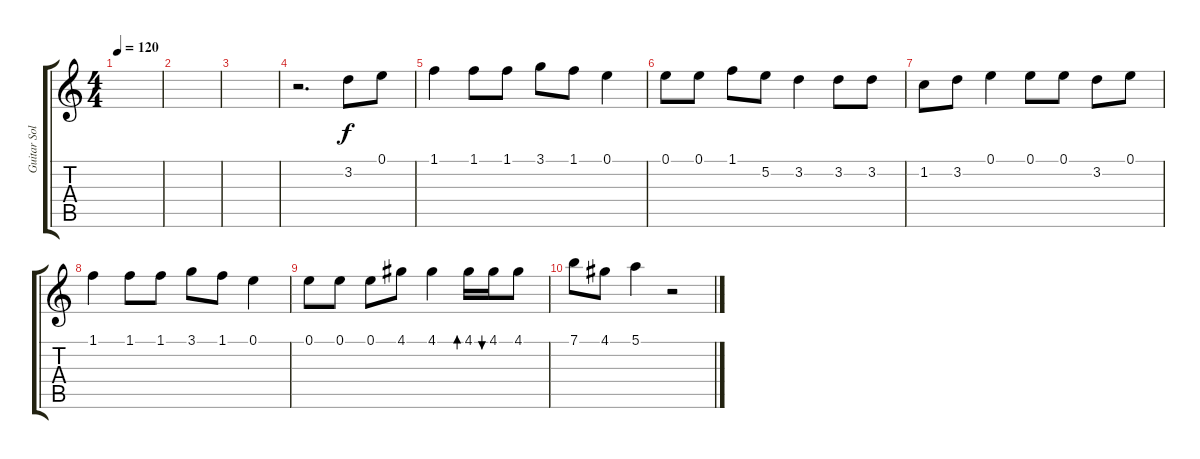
\track ("Guitar Solo (Kamal)" "Guitar Sol") {instrument acousticguitarsteel}
\staff {score tabs}
\tuning (E4 B3 G3 D3 A2 E2) {hide}
\ts (4 4)
\tempo 120
\clef g2
\ks c
|
|
|
r.2{d} 3.2.8 0.1.8 |
1.1.4 1.1.8 1.1.8 3.1.8 1.1.8 0.1.4 |
0.1.8 0.1.8 1.1.8 5.2.8 3.2.4 3.2.8 3.2.8 |
1.2.8 3.2.8 0.1.4 0.1.8 0.1.8 3.2.8 0.1.8 |
1.1.4 1.1.8 1.1.8 3.1.8 1.1.8 0.1.4 |
0.1.8 0.1.8 0.1.8 4.1.8 4.1.4 4.1.16{bd 120} 4.1.16{bu 120} 4.1.8 |
7.1.8 4.1.8 5.1.4 r.2
